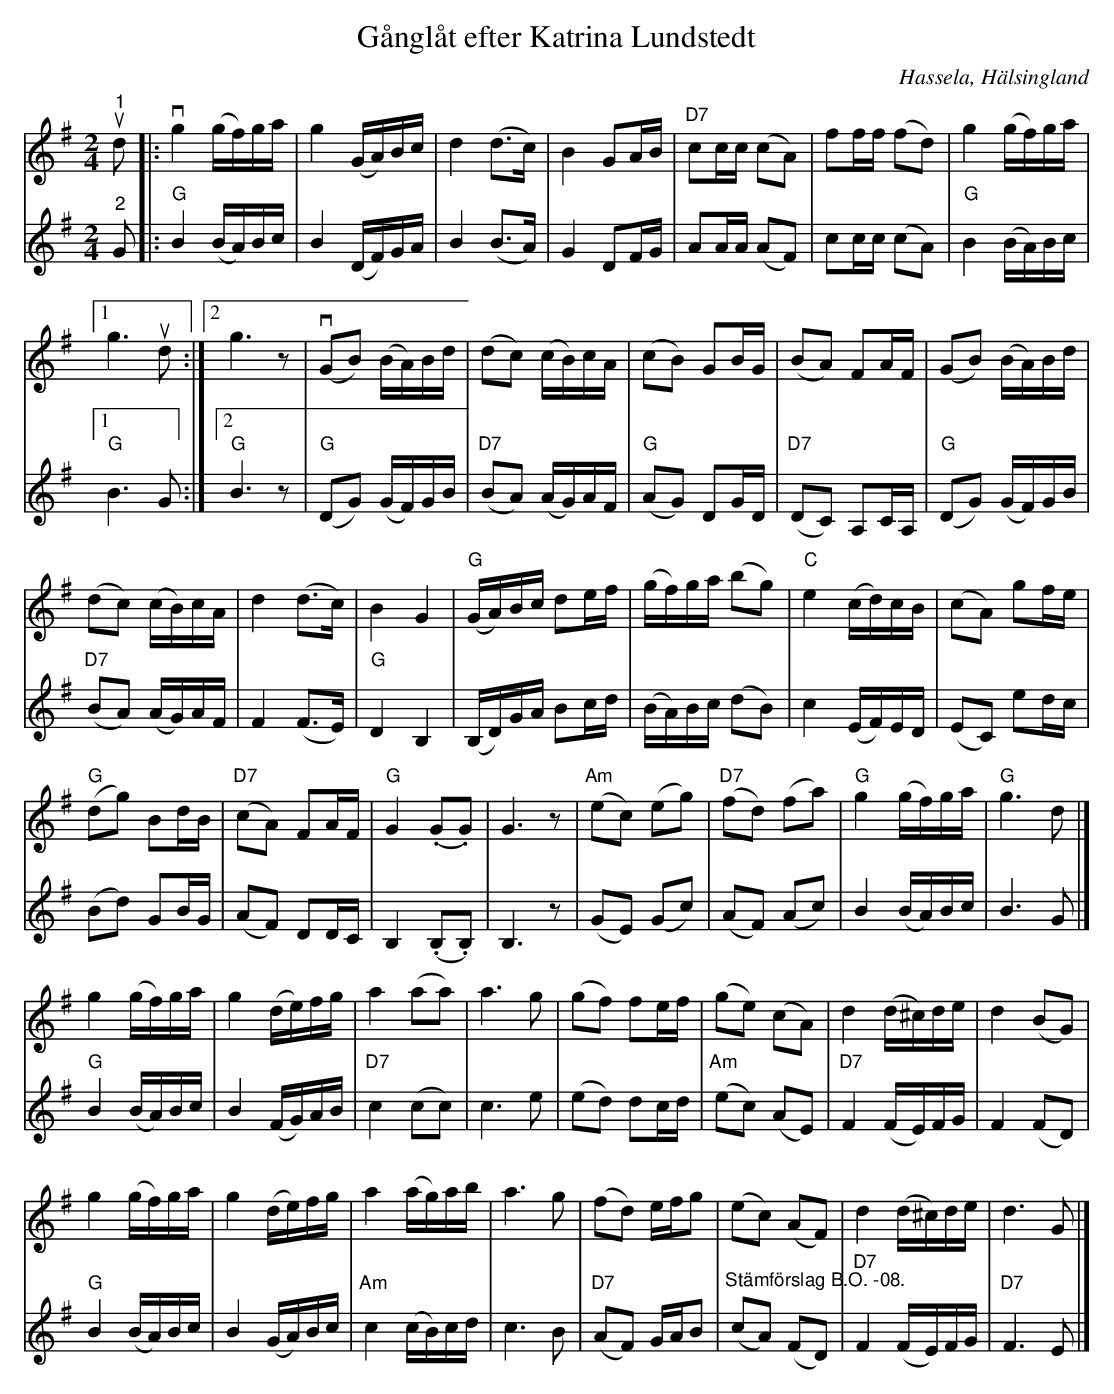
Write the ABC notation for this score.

X:1
T:Gånglåt efter Katrina Lundstedt
O:Hassela, Hälsingland
L:1/16
M:2/4
K:G
V:1
"^1"u d2 |:v g4 (gf)ga | g4 (GA)Bc | d4 (d2>c2) | B4 G2AB |"D7" c2cc (c2A2) | f2ff (f2d2) | g4 (gf)ga |1
g6u d2 :|2 g6 z2 |v (G2B2) (BA)Bd | (d2c2) (cB)cA | (c2B2) G2BG | (B2A2) F2AF | (G2B2) (BA)Bd |
(d2c2) (cB)cA | d4 (d2>c2) | B4 G4 |"G" (GA)Bc d2ef | (gf)ga (b2g2) | "C" e4 (cd)cB | (c2A2) g2fe |
"G" (d2g2) B2dB |"D7" (c2A2) F2AF |"G" G4 (.G2.G2) | G6 z2 | "Am" (e2c2) (e2g2) |"D7" (f2d2) (f2a2) |"G" g4 (gf)ga |"G" g6 d2 |]
g4 (gf)ga | g4 (de)fg | a4 (a2a2) | a6 g2 | (g2f2) f2ef | (g2e2) (c2A2) | d4 (d^c)de | d4 (B2G2) |
g4 (gf)ga | g4 (de)fg | a4 (ag)ab | a6 g2 | (f2d2) efg2 | (e2c2) (A2F2) | d4 (d^c)de | d6 G2 |]
V:2
"^2" G2 |:"G" B4 (BA)Bc | B4 (DF)GA | B4 (B2>A2) | G4 D2FG | A2AA (A2F2) | c2cc (c2A2) |
"G" B4 (BA)Bc |1"G" B6 G2 :|2"G" B6 z2 |"G" (D2G2) (GF)GB |"D7" (B2A2) (AG)AF |
"G" (A2G2) D2GD |"D7" (D2C2) A,2CA, |"G" (D2G2) (GF)GB |"D7" (B2A2) (AG)AF | F4 (F2>E2) |
"G" D4 B,4 | (B,D)GA B2cd | (BA)Bc (d2B2) | c4 (EF)ED | (E2C2) e2dc | (B2d2) G2BG | (A2F2) D2DC |
B,4 (.B,2.B,2) | B,6 z2 | (G2E2) (G2c2) | (A2F2) (A2c2) | B4 (BA)Bc | B6 G2 |]"G" B4 (BA)Bc |
B4 (FG)AB |"D7" c4 (c2c2) | c6 e2 | (e2d2) d2cd |"Am" (e2c2) (A2E2) |"D7" F4 (FE)FG |
F4 (F2D2) |"G" B4 (BA)Bc | B4 (GA)Bc |"Am" c4 (cB)cd | c6 B2 |"D7" (A2F2) GAB2 |
"^Stämförslag B.O. -08." (c2A2) (F2D2) |"D7" F4 (FE)FG |"D7" F6 E2 |]
